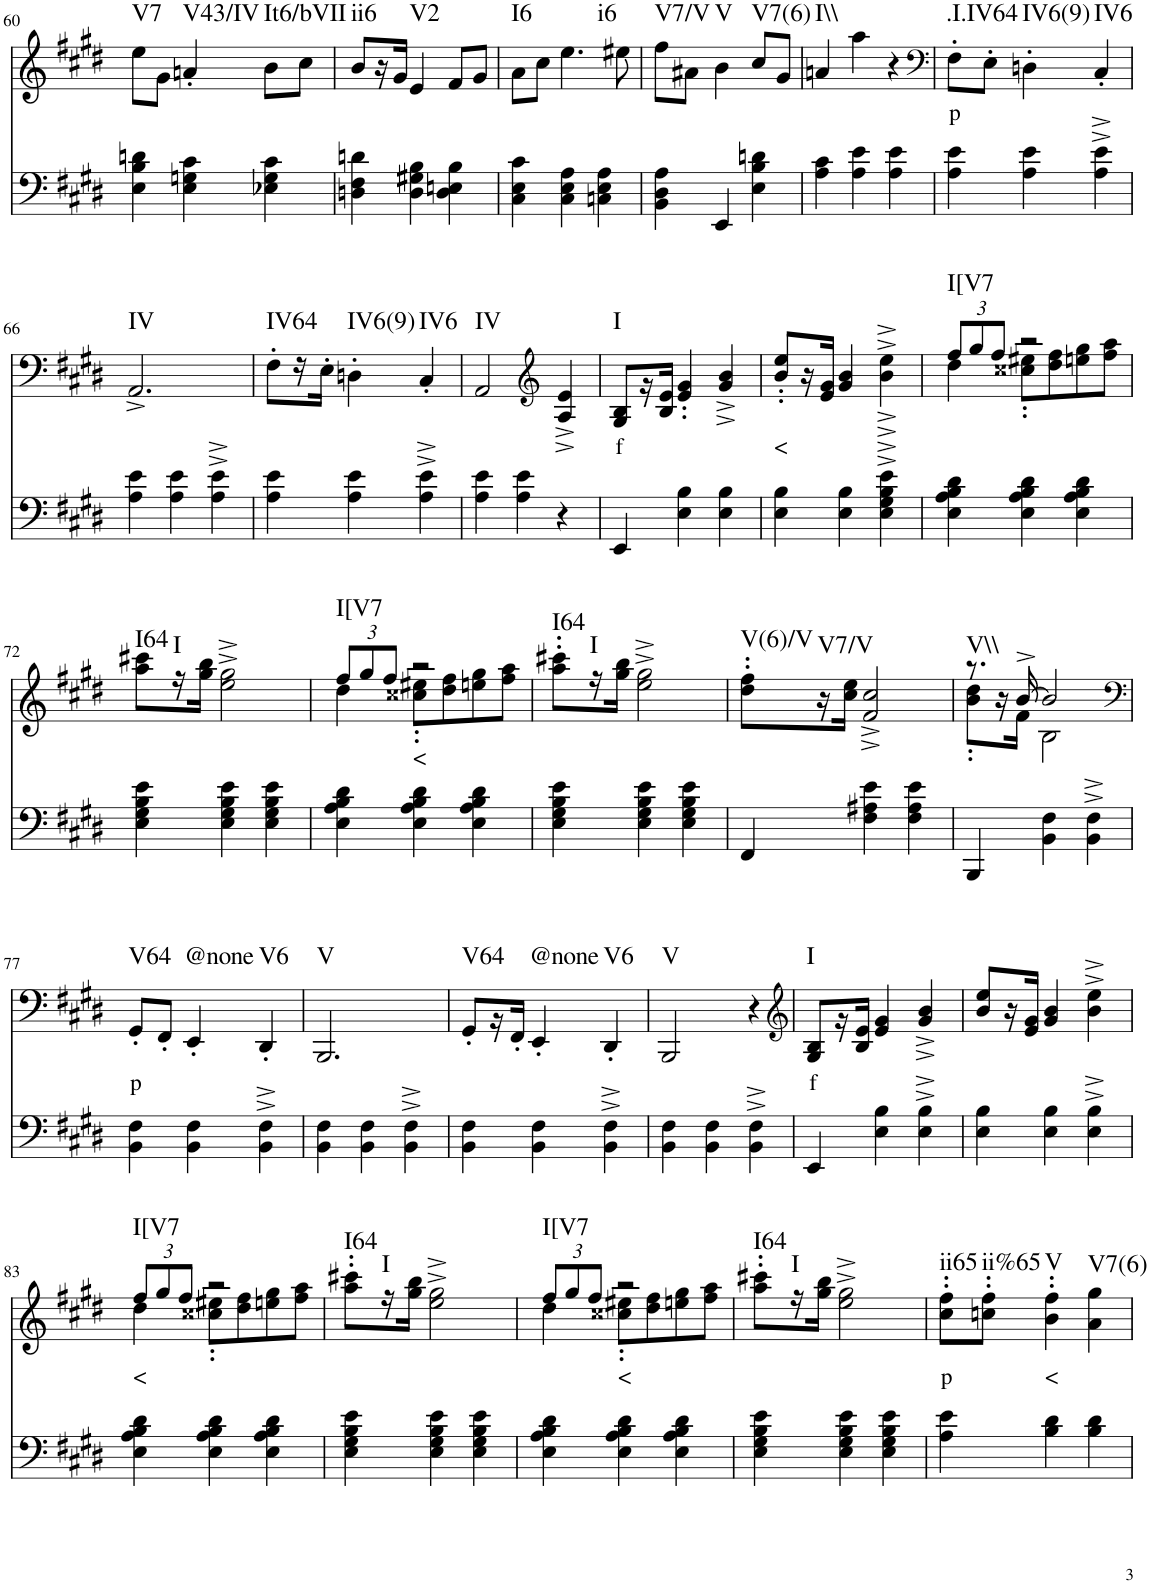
**kern	**kern	**text	**harte
*part2	*part1	*part1	*part1
*staff2	*staff1	*staff1	*
*I"piano	*I"piano	*	*
*I'Pno	*I'Pno	*	*
!!LO:PB:g=z
*clefF4	*clefG2	*	*
*k[f#c#g#d#]	*k[f#c#g#d#]	*	*
*E:	*E:	*	*
*M3/4	*M3/4	*	*
=60	=60	=60	=60
!	!	!	!LO:H:kt=V7
4E\ 4B\ 4dn\	8ee\L	.	N
.	8g#\J	.	.
!	!	!	!LO:H:kt=V43/IV
4E\ 4Gn\ 4c#\	4an'/	.	N
!	!	!	!LO:H:kt=It6/bVII
4E-X\ 4G\ 4c#\	8b\L	.	N
.	8cc#\J	.	.
=61	=61	=61	=61
!	!	!	!LO:H:kt=ii6
4Dn\ 4F#\ 4dn\	8b/L	.	N
.	16r	.	.
.	16g#/JJ	.	.
!	!	!	!LO:H:kt=V2
4D\ 4G#X\ 4B\	4e/	.	N
4D\ 4En\ 4B\	8f#/L	.	.
.	8g#/J	.	.
=62	=62	=62	=62
!	!	!	!LO:H:kt=I6
4C#\ 4E\ 4c#\	8a\L	.	N
.	8cc#\J	.	.
!	!	!	!LO:H:kt=i6
4C#\ 4E\ 4A\	4.ee\	.	N
4Cn\ 4E\ 4A\	.	.	.
.	8ee#X\	.	.
=63	=63	=63	=63
!	!	!	!LO:H:kt=V7/V
4BB\ 4D#\ 4A\	8ff#\L	.	N
.	8a#X\J	.	.
!	!	!	!LO:H:kt=V
4EE/	4b\	.	N
!	!	!	!LO:H:kt=V7(6)
4E\ 4B\ 4dn\	8cc#/L	.	N
.	8g#/J	.	.
=64	=64	=64	=64
!	!	!	!LO:H:kt=I\\
4A\ 4c#\	4an/	.	N
4A\ 4e\	4aa\	.	.
4A\ 4e\	4r	.	.
=65	=65	=65	=65
*	*clefF4	*	*
!	!	!LO:LY:b	!LO:H:kt=.I.IV64
4A\ 4e\	8F#'\L	p	N
.	8E'\J	.	.
!	!	!	!LO:H:kt=IV6(9)
4A\ 4e\	4Dn'\	.	N
!	!	!	!LO:H:kt=IV6
4A\^ 4e\^	4C#'/	.	N
!!LO:LB:g=z
=66	=66	=66	=66
!	!	!	!LO:H:kt=IV
4A\ 4e\	2.AA^/	.	N
4A\ 4e\	.	.	.
4A\^ 4e\^	.	.	.
=67	=67	=67	=67
!	!	!	!LO:H:kt=IV64
4A\ 4e\	8F#'\L	.	N
.	16r	.	.
.	16E'\JJ	.	.
!	!	!	!LO:H:kt=IV6(9)
4A\ 4e\	4Dn'\	.	N
!	!	!	!LO:H:kt=IV6
4A\^ 4e\^	4C#'/	.	N
=68	=68	=68	=68
!	!	!	!LO:H:kt=IV
4A\ 4e\	2AA/	.	N
4A\ 4e\	.	.	.
*	*clefG2	*	*
4r	4A/^ 4e/^	.	.
=69	=69	=69	=69
!	!	!LO:LY:b	!LO:H:kt=I
4EE/	8G#/ 8B/L	f	N
.	16r	.	.
.	16B/ 16e/JJ	.	.
4E\ 4B\	4e/' 4g#/'	.	.
4E\ 4B\	4g#/^ 4b/^	.	.
=70	=70	=70	=70
!	!	!LO:LY:b	!
4E\ 4B\	8b/' 8ee/'L	<	.
.	16r	.	.
.	16e/ 16g#/JJ	.	.
4E\ 4B\	4g#/ 4b/	.	.
4E\^ 4G#\^ 4B\^ 4e\^	4b\^ 4ee\^	.	.
=71	=71	=71	=71
*	*Xbrackettup	*	*
*	*^	*	*
!	!	!	!	!LO:H:kt=I[V7
4E\ 4A\ 4B\ 4d#\	12ff#/L	4dd#\	.	N
.	12gg#/	.	.	.
.	12ff#/J	.	.	.
4E\ 4A\ 4B\ 4d#\	2r	8cc##X\' 8ee#X\'L	.	.
.	.	8dd#\ 8ff#\	.	.
4E\ 4A\ 4B\ 4d#\	.	8een\ 8gg#\	.	.
.	.	8ff#\ 8aa\J	.	.
!!LO:LB:g=z
=72	=72	=72	=72	=72
!	!	!	!	!LO:H:kt=I64
*	*v	*v	*	*
4E\ 4G#\ 4B\ 4e\	8aa\ 8ccc#X\L	.	N
!	!	!	!LO:H:kt=I
.	16r	.	N
.	16gg#\ 16bb\JJ	.	.
4E\ 4G#\ 4B\ 4e\	2ee\^ 2gg#\^	.	.
4E\ 4G#\ 4B\ 4e\	.	.	.
=73	=73	=73	=73
*	*^	*	*
!	!	!	!	!LO:H:kt=I[V7
4E\ 4A\ 4B\ 4d#\	12ff#/L	4dd#\	.	N
.	12gg#/	.	.	.
.	12ff#/J	.	.	.
!	!	!	!LO:LY:b	!
4E\ 4A\ 4B\ 4d#\	2r	8cc##X\' 8ee#X\'L	<	.
.	.	8dd#\ 8ff#\	.	.
4E\ 4A\ 4B\ 4d#\	.	8een\ 8gg#\	.	.
.	.	8ff#\ 8aa\J	.	.
=74	=74	=74	=74	=74
!	!	!	!	!LO:H:kt=I64
*	*v	*v	*	*
4E\ 4G#\ 4B\ 4e\	8aa\' 8ccc#X\'L	.	N
!	!	!	!LO:H:kt=I
.	16r	.	N
.	16gg#\ 16bb\JJ	.	.
4E\ 4G#\ 4B\ 4e\	2ee\^ 2gg#\^	.	.
4E\ 4G#\ 4B\ 4e\	.	.	.
=75	=75	=75	=75
!	!	!	!LO:H:kt=V(6)/V
4FF#/	8dd#\' 8ff#\'L	.	N
!	!	!	!LO:H:kt=V7/V
.	16r	.	N
.	16cc#\ 16ee\JJ	.	.
4F#\ 4A#X\ 4e\	2f#/^ 2cc#/^	.	.
4F#\ 4A#\ 4e\	.	.	.
=76	=76	=76	=76
*	*^	*	*
!	!	!	!	!LO:H:kt=V\\
4BBB/	8.r	8b\' 8dd#\'L	.	N
.	.	16r	.	.
.	[16b^/	16f#\JJ	.	.
4BB\ 4F#\	2b/]	2B\	.	.
4BB\^ 4F#\^	.	.	.	.
*	*v	*v	*	*
!!LO:LB:g=z
=77	=77	=77	=77
*	*clefF4	*	*
!	!	!LO:LY:b	!LO:H:kt=V64
4BB\ 4F#\	8GG#'/L	p	N
.	8FF#'/J	.	.
!	!	!	!LO:H:kt=@none
4BB\ 4F#\	4EE'/	.	N
!	!	!	!LO:H:kt=V6
4BB\^ 4F#\^	4DD#'/	.	N
=78	=78	=78	=78
!	!	!	!LO:H:kt=V
4BB\ 4F#\	2.BBB/	.	N
4BB\ 4F#\	.	.	.
4BB\^ 4F#\^	.	.	.
=79	=79	=79	=79
!	!	!	!LO:H:kt=V64
4BB\ 4F#\	8GG#'/L	.	N
.	16r	.	.
.	16FF#'/JJ	.	.
!	!	!	!LO:H:kt=@none
4BB\ 4F#\	4EE'/	.	N
!	!	!	!LO:H:kt=V6
4BB\^ 4F#\^	4DD#'/	.	N
=80	=80	=80	=80
!	!	!	!LO:H:kt=V
4BB\ 4F#\	2BBB/	.	N
4BB\ 4F#\	.	.	.
4BB\^ 4F#\^	4r	.	.
=81	=81	=81	=81
*	*clefG2	*	*
!	!	!LO:LY:b	!LO:H:kt=I
4EE/	8G#/ 8B/L	f	N
.	16r	.	.
.	16B/ 16e/JJ	.	.
4E\ 4B\	4e/ 4g#/	.	.
4E\^ 4B\^	4g#/^ 4b/^	.	.
=82	=82	=82	=82
4E\ 4B\	8b/ 8ee/L	.	.
.	16r	.	.
.	16e/ 16g#/JJ	.	.
4E\ 4B\	4g#/ 4b/	.	.
4E\^ 4B\^	4b\^ 4ee\^	.	.
!!LO:LB:g=z
=83	=83	=83	=83
*	*^	*	*
!	!	!	!LO:LY:b	!LO:H:kt=I[V7
4E\ 4A\ 4B\ 4d#\	12ff#/L	4dd#\	<	N
.	12gg#/	.	.	.
.	12ff#/J	.	.	.
4E\ 4A\ 4B\ 4d#\	2r	8cc##X\' 8ee#X\'L	.	.
.	.	8dd#\ 8ff#\	.	.
4E\ 4A\ 4B\ 4d#\	.	8een\ 8gg#\	.	.
.	.	8ff#\ 8aa\J	.	.
=84	=84	=84	=84	=84
!	!	!	!	!LO:H:kt=I64
*	*v	*v	*	*
4E\ 4G#\ 4B\ 4e\	8aa\' 8ccc#X\'L	.	N
!	!	!	!LO:H:kt=I
.	16r	.	N
.	16gg#\ 16bb\JJ	.	.
4E\ 4G#\ 4B\ 4e\	2ee\^ 2gg#\^	.	.
4E\ 4G#\ 4B\ 4e\	.	.	.
=85	=85	=85	=85
*	*^	*	*
!	!	!	!	!LO:H:kt=I[V7
4E\ 4A\ 4B\ 4d#\	12ff#/L	4dd#\	.	N
.	12gg#/	.	.	.
.	12ff#/J	.	.	.
!	!	!	!LO:LY:b	!
4E\ 4A\ 4B\ 4d#\	2r	8cc##X\' 8ee#X\'L	<	.
.	.	8dd#\ 8ff#\	.	.
4E\ 4A\ 4B\ 4d#\	.	8een\ 8gg#\	.	.
.	.	8ff#\ 8aa\J	.	.
=86	=86	=86	=86	=86
!	!	!	!	!LO:H:kt=I64
*	*v	*v	*	*
4E\ 4G#\ 4B\ 4e\	8aa\' 8ccc#X\'L	.	N
!	!	!	!LO:H:kt=I
.	16r	.	N
.	16gg#\ 16bb\JJ	.	.
4E\ 4G#\ 4B\ 4e\	2ee\^ 2gg#\^	.	.
4E\ 4G#\ 4B\ 4e\	.	.	.
=87	=87	=87	=87
!	!	!LO:LY:b	!LO:H:kt=ii65
4A\ 4e\	8cc#\' 8ff#\'L	p	N
!	!	!	!LO:H:kt=ii%65
.	8ccn\' 8ff#\'J	.	N
!	!	!LO:LY:b	!LO:H:kt=V
4B\ 4d#\	4b\' 4ff#\'	<	N
!	!	!	!LO:H:kt=V7(6)
4B\ 4d#\	4a\ 4gg#\	.	N
=	=	=	=
*-	*-	*-	*-
